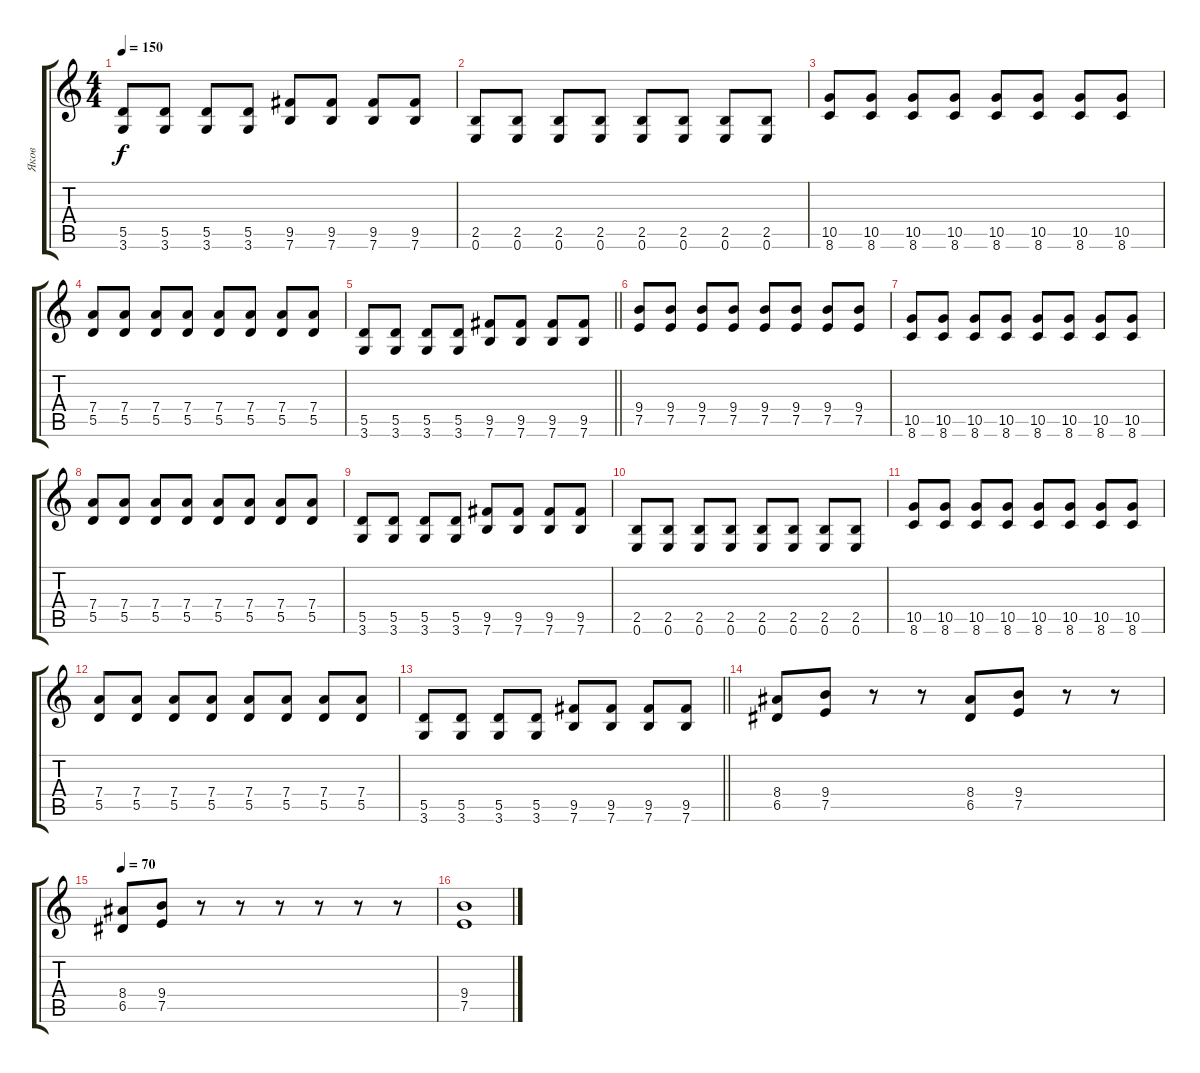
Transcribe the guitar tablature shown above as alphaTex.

\track ("Яков" "Яков") {instrument overdrivenguitar}
\staff {score tabs}
\tuning (E4 B3 G3 D3 A2 E2) {hide}
\ts (4 4)
\tempo 150
\clef g2
\ks c
(5.5 3.6).8{dy f} (5.5 3.6).8 (5.5 3.6).8 (5.5 3.6).8 (9.5 7.6).8 (9.5 7.6).8 (9.5 7.6).8 (9.5 7.6).8 |
(2.5 0.6).8 (2.5 0.6).8 (2.5 0.6).8 (2.5 0.6).8 (2.5 0.6).8 (2.5 0.6).8 (2.5 0.6).8 (2.5 0.6).8 |
(10.5 8.6).8 (10.5 8.6).8 (10.5 8.6).8 (10.5 8.6).8 (10.5 8.6).8 (10.5 8.6).8 (10.5 8.6).8 (10.5 8.6).8 |
(7.4 5.5).8 (7.4 5.5).8 (7.4 5.5).8 (7.4 5.5).8 (7.4 5.5).8 (7.4 5.5).8 (7.4 5.5).8 (7.4 5.5).8 |
\barLineRight lightlight
(5.5 3.6).8 (5.5 3.6).8 (5.5 3.6).8 (5.5 3.6).8 (9.5 7.6).8 (9.5 7.6).8 (9.5 7.6).8 (9.5 7.6).8 |
(9.4 7.5).8 (9.4 7.5).8 (9.4 7.5).8 (9.4 7.5).8 (9.4 7.5).8 (9.4 7.5).8 (9.4 7.5).8 (9.4 7.5).8 |
(10.5 8.6).8 (10.5 8.6).8 (10.5 8.6).8 (10.5 8.6).8 (10.5 8.6).8 (10.5 8.6).8 (10.5 8.6).8 (10.5 8.6).8 |
(7.4 5.5).8 (7.4 5.5).8 (7.4 5.5).8 (7.4 5.5).8 (7.4 5.5).8 (7.4 5.5).8 (7.4 5.5).8 (7.4 5.5).8 |
(5.5 3.6).8 (5.5 3.6).8 (5.5 3.6).8 (5.5 3.6).8 (9.5 7.6).8 (9.5 7.6).8 (9.5 7.6).8 (9.5 7.6).8 |
(2.5 0.6).8 (2.5 0.6).8 (2.5 0.6).8 (2.5 0.6).8 (2.5 0.6).8 (2.5 0.6).8 (2.5 0.6).8 (2.5 0.6).8 |
(10.5 8.6).8 (10.5 8.6).8 (10.5 8.6).8 (10.5 8.6).8 (10.5 8.6).8 (10.5 8.6).8 (10.5 8.6).8 (10.5 8.6).8 |
(7.4 5.5).8 (7.4 5.5).8 (7.4 5.5).8 (7.4 5.5).8 (7.4 5.5).8 (7.4 5.5).8 (7.4 5.5).8 (7.4 5.5).8 |
\barLineRight lightlight
(5.5 3.6).8 (5.5 3.6).8 (5.5 3.6).8 (5.5 3.6).8 (9.5 7.6).8 (9.5 7.6).8 (9.5 7.6).8 (9.5 7.6).8 |
(8.4 6.5).8 (9.4 7.5).8 r.8 r.8 (8.4 6.5).8 (9.4 7.5).8 r.8 r.8 |
\tempo 70
(8.4 6.5).8 (9.4 7.5).8 r.8 r.8 r.8 r.8 r.8 r.8 |
(9.4 7.5).1{volume 0}
